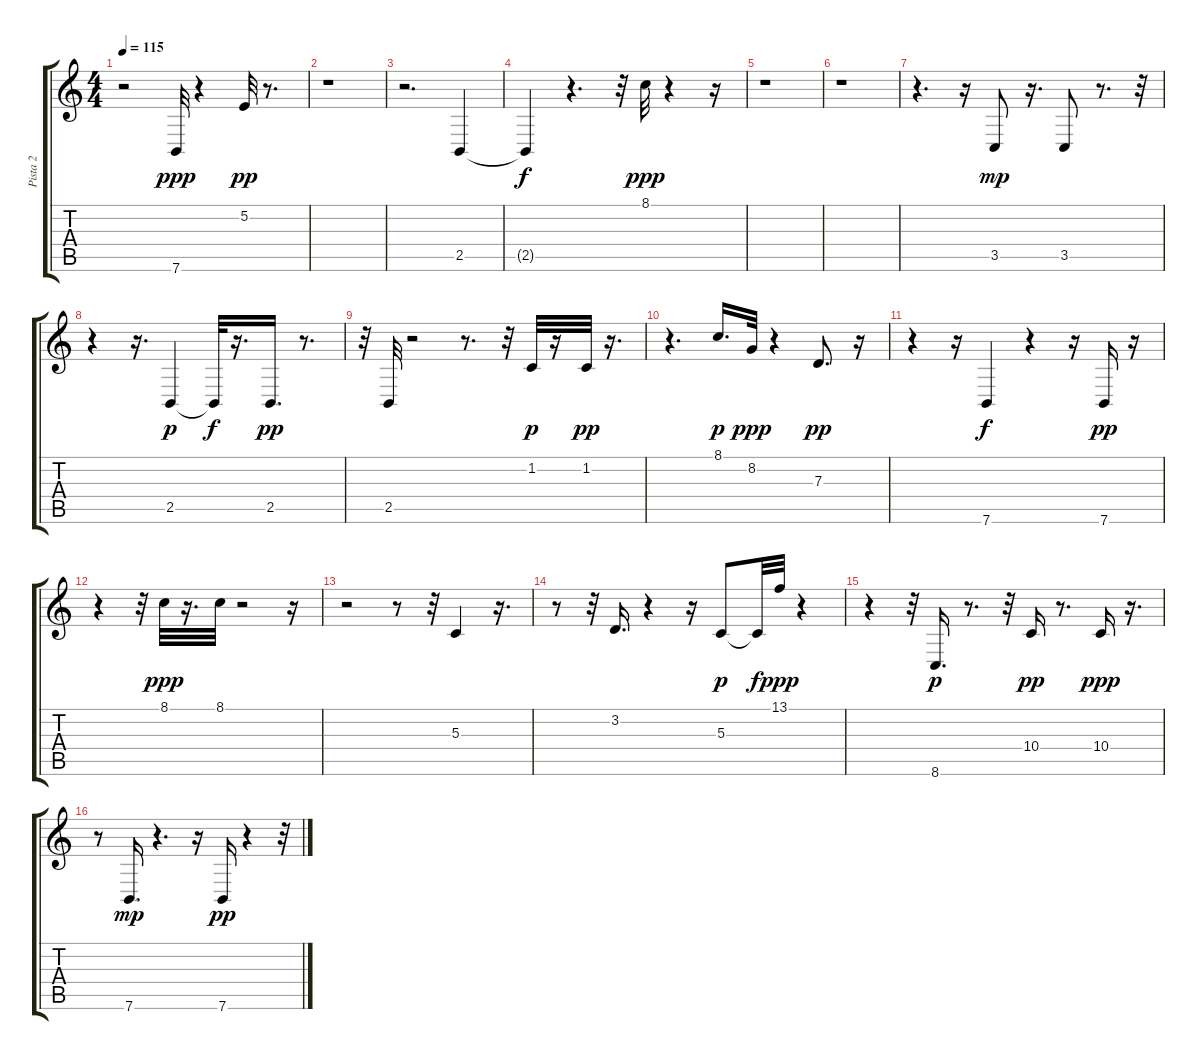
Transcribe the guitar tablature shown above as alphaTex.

\track ("Pista 2" "Pista 2") {instrument drawbarorgan}
\staff {score tabs}
\tuning (E4 B3 G3 D3 A2 E2) {hide}
\ts (4 4)
\tempo 115
\clef g2
\ks c
r.2{dy f} 7.6.32{dy ppp} r.4 5.2.32{dy pp} r.8{d} |
r.1 |
r.2{d} 2.5.4 |
2.5{t}.4{dy f} r.4{d} r.32 8.1.32{dy ppp} r.4 r.16 |
r.1 |
r.1 |
r.4{d} r.16 3.5.8{dy mp} r.16{d} 3.5.8 r.8{d} r.32 |
r.4 r.16{d} 2.5.4{dy p} 2.5{t}.32{dy f} r.16{d} 2.5.16{d dy pp} r.8{d} |
r.32 2.5.32 r.2 r.8{d} r.32 1.2.32{dy p} r.16 1.2.32{dy pp} r.16{d} |
r.4{d} 8.1.16{d dy p} 8.2.32{dy ppp} r.4 7.3.8{d dy pp} r.16 |
r.4 r.16 7.6.4{dy f} r.4 r.16 7.6.16{dy pp} r.16 |
r.4 r.32 8.1.32{dy ppp} r.16{d} 8.1.32 r.2 r.16 |
r.2 r.8 r.32 5.3.4 r.16{d} |
r.8 r.32 3.2.16{d} r.4 r.16 5.3.8{dy p} 5.3{t}.32{dy f} 13.1.32{dy ppp} r.4 |
r.4 r.32 8.6.16{d dy p} r.8{d} r.32 10.4.16{dy pp} r.8{d} 10.4.16{dy ppp} r.16{d} |
r.8 7.6.16{d dy mp} r.4{d} r.16 7.6.16{dy pp} r.4 r.32
